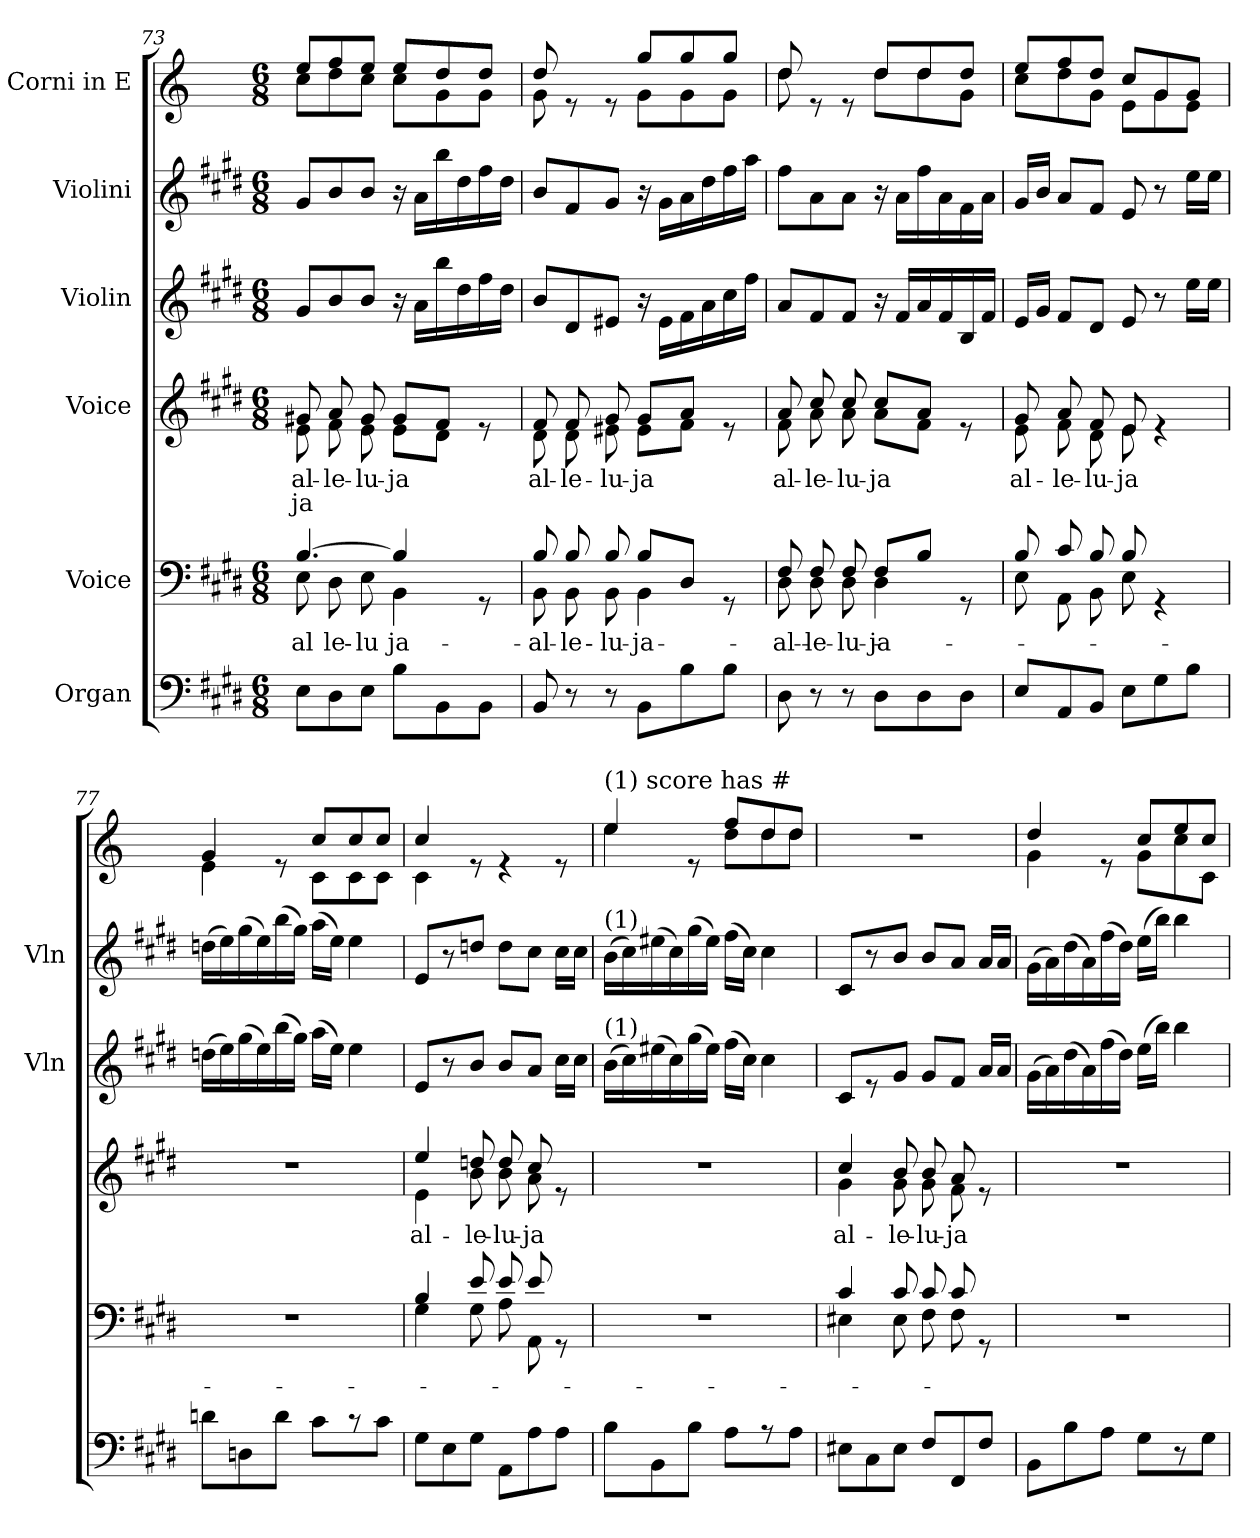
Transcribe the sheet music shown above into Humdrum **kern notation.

**kern	**kern	**text	**kern	**text	**text	**kern	**kern	**kern
*part6	*part5	*part5	*part4	*part4	*part4	*part3	*part2	*part1
*staff6	*staff5	*staff5	*staff4	*staff4	*staff4	*staff3	*staff2	*staff1
*I"Organ	*I"Voice	*	*I"Voice	*	*	*I"Violin	*I"Violini	*I"Corni in E
*	*	*	*	*	*	*I'Vln	*I'Vln	*
!!LO:PB:g=z
*clefF4	*clefF4	*	*clefG2	*	*	*clefG2	*clefG2	*clefG2
*	*	*	*	*	*	*	*	*ITrd5c8
*k[f#c#g#d#]	*k[f#c#g#d#]	*	*k[f#c#g#d#]	*	*	*k[f#c#g#d#]	*k[f#c#g#d#]	*k[f#c#g#d#]
*M6/8	*M6/8	*	*M6/8	*	*	*M6/8	*M6/8	*M6/8
=73	=73	=73	=73	=73	=73	=73	=73	=73
*	*^	*	*	*	*	*	*	*
!	!	!	!LO:LY:b	!	!LO:LY:b	!LO:LY:b	!	!	!
*	*	*	*	*^	*	*	*	*	*^
8E\L	[4.B/	8E\	al-	8g#X/	8e\	al-	-ja	8g#/L	8g#/L	8g#/L	8e\L
!	!	!	!LO:LY:b	!	!	!LO:LY:b	!	!	!	!	!
8D#\	.	8D#\	-le-	8a/	8f#\	-le-	.	8b/	8b/	8a/	8f#\
!	!	!	!LO:LY:b	!	!	!LO:LY:b	!	!	!	!	!
8E\J	.	8E\	-lu-	8g#/	8e\	-lu-	.	8b/J	8b/J	8g#/J	8e\J
!	!	!	!LO:LY:b	!	!	!LO:LY:b	!	!	!	!	!
8B\L	4B/]	4BB\	-ja	8g#/L	8e\L	-ja	.	16r	16r	8g#/L	8e\L
.	.	.	.	.	.	.	.	16a\LL	16a\LL	.	.
8BB\	.	.	.	8f#/J	8d#\J	.	.	16bb\	16bb\	8f#/	8B\
.	.	.	.	.	.	.	.	16dd#\	16dd#\	.	.
8BB\J	8rGG	8ryy	.	8re	8ryy	.	.	16ff#\	16ff#\	8f#/J	8B\J
.	.	.	.	.	.	.	.	16dd#\JJ	16dd#\JJ	.	.
=74	=74	=74	=74	=74	=74	=74	=74	=74	=74	=74	=74
!	!	!	!LO:LY:b	!	!	!LO:LY:b	!	!	!	!	!
8BB/	8B/	8BB\	al-	8f#/	8d#\	al-	.	8b/L	8b/L	8f#/	8B\
!	!	!	!LO:LY:b	!	!	!LO:LY:b	!	!	!	!	!
8r	8B/	8BB\	-le-	8f#/	8d#\	-le-	.	8d#/	8f#/	8re	4ryy
!	!	!	!LO:LY:b	!	!	!LO:LY:b	!	!	!	!	!
8r	8B/	8BB\	-lu-	8g#/	8e#X\	-lu-	.	8e#X/J	8g#/J	8re	.
!	!	!	!LO:LY:b	!	!	!LO:LY:b	!	!	!	!	!
8BB\L	8B/L	4BB\	-ja	8g#/L	8e#\L	-ja	.	16r	16r	8b/L	8B\L
.	.	.	.	.	.	.	.	16e#\LL	16g#\LL	.	.
8B\	8D#/J	.	.	8a/J	8f#\J	.	.	16f#\	16a\	8b/	8B\
.	.	.	.	.	.	.	.	16a\	16dd#\	.	.
8B\J	8rGG	8ryy	.	8re	8ryy	.	.	16cc#\	16ff#\	8b/J	8B\J
.	.	.	.	.	.	.	.	16ff#\JJ	16aa\JJ	.	.
=75	=75	=75	=75	=75	=75	=75	=75	=75	=75	=75	=75
!	!	!	!LO:LY:b	!	!	!LO:LY:b	!	!	!	!	!
8D#\	8F#/	8D#\	al-	8a/	8f#\	al-	.	8a/L	8ff#\L	8f#/	8f#\
!	!	!	!LO:LY:b	!	!	!LO:LY:b	!	!	!	!	!
8r	8F#/	8D#\	-le-	8cc#/	8a\	-le-	.	8f#/	8a\	8re	4ryy
!	!	!	!LO:LY:b	!	!	!LO:LY:b	!	!	!	!	!
8r	8F#/	8D#\	-lu-	8cc#/	8a\	-lu-	.	8f#/J	8a\J	8re	.
!	!	!	!LO:LY:b	!	!	!LO:LY:b	!	!	!	!	!
8D#\L	8F#/L	4D#\	-ja	8cc#/L	8a\L	-ja	.	16r	16r	8f#/L	8f#\L
.	.	.	.	.	.	.	.	16f#/LL	16a\LL	.	.
8D#\	8B/J	.	.	8a/J	8f#\J	.	.	16a/	16ff#\	8f#/	8f#\
.	.	.	.	.	.	.	.	16f#/	16a\	.	.
8D#\J	8rGG	8ryy	.	8re	8ryy	.	.	16B/	16f#\	8f#/J	8B\J
.	.	.	.	.	.	.	.	16f#/JJ	16a\JJ	.	.
=76	=76	=76	=76	=76	=76	=76	=76	=76	=76	=76	=76
!	!	!	!	!	!	!LO:LY:b	!	!	!	!	!
8E/L	8B/	8E\	.	8g#/	8e\	al-	.	16e/LL	16g#/LL	8g#/L	8e\L
.	.	.	.	.	.	.	.	16g#/JJ	16b/JJ	.	.
!	!	!	!	!	!	!LO:LY:b	!	!	!	!	!
8AA/	8c#/	8AA\	.	8a/	8f#\	-le-	.	8f#/L	8a/L	8a/	8f#\
!	!	!	!	!	!	!LO:LY:b	!	!	!	!	!
8BB/J	8B/	8BB\	.	8f#/	8d#\	-lu-	.	8d#/J	8f#/J	8f#/J	8B\J
!	!	!	!	!	!	!LO:LY:b	!	!	!	!	!
8E\L	8B/	8E\	.	8e/	8e\	-ja	.	8e/	8e/	8e/L	8G#\L
8G#\	4rGG	4ryy	.	4re	4ryy	.	.	8r	8r	8B/	8B\
8B\J	.	.	.	.	.	.	.	16ee\LL	16ee\LL	8B/J	8G#\J
.	.	.	.	.	.	.	.	16ee\JJ	16ee\JJ	.	.
*	*v	*v	*	*	*	*	*	*	*	*	*
*	*	*	*v	*v	*	*	*	*	*	*
!!LO:LB:g=z	!!
=77	=77	=77	=77	=77	=77	=77	=77	=77	=77
8dn\L	2.r	.	2.r	.	.	(16ddn\LL	(16ddn\LL	4B/	4G#\
.	.	.	.	.	.	16ee\)	16ee\)	.	.
8Dn\	.	.	.	.	.	(16gg#\	(16gg#\	.	.
.	.	.	.	.	.	16ee\)	16ee\)	.	.
8d\J	.	.	.	.	.	(16bb\	(16bb\	8re	8ryy
.	.	.	.	.	.	16gg#\JJ)	16gg#\JJ)	.	.
8c#\L	.	.	.	.	.	(16aa\LL	(16aa\LL	8e/L	8E\L
.	.	.	.	.	.	16ee\JJ)	16ee\JJ)	.	.
8r	.	.	.	.	.	4ee\	4ee\	8e/	8E\
8c#\J	.	.	.	.	.	.	.	8e/J	8E\J
=78	=78	=78	=78	=78	=78	=78	=78	=78	=78
*	*^	*	*	*	*	*	*	*	*
!	!	!	!	!	!LO:LY:b	!	!	!	!	!
*	*	*	*	*^	*	*	*	*	*	*
8G#\L	4B/	4G#\	.	4ee/	4e\	al-	.	8e/L	8e/L	4e/	4E\
8E\	.	.	.	.	.	.	.	8r	8r	.	.
!	!	!	!	!	!	!LO:LY:b	!	!	!	!	!
8G#\J	8e/	8G#\	.	8ddn/	8b\	-le-	.	8b/J	8ddn/J	8re	2ryy
!	!	!	!	!	!	!LO:LY:b	!	!	!	!	!
8AA\L	8e/	8A\	.	8dd/	8b\	-lu-	.	8b/L	8dd\L	4re	.
!	!	!	!	!	!	!LO:LY:b	!	!	!	!	!
8A\	8e/	8AA\	.	8cc#/	8a\	-ja	.	8a/J	8cc#\J	.	.
8A\J	8rGG	8ryy	.	8re	8ryy	.	.	16cc#\LL	16cc#\LL	8re	.
.	.	.	.	.	.	.	.	16cc#\JJ	16cc#\JJ	.	.
*	*v	*v	*	*	*	*	*	*	*	*	*
*	*	*	*v	*v	*	*	*	*	*	*
=79	=79	=79	=79	=79	=79	=79	=79	=79	=79
!	!	!	!	!	!	!	!	!LO:TX:a:t=(1) score has #	!
!	!	!	!	!	!	!	!LO:TX:a:t=(1)	!	!
!	!	!	!	!	!	!LO:TX:a:t=(1)	!	!	!
8B\L	2.r	.	2.r	.	.	(16b\LL	(16b\LL	4g#/	4g#\
.	.	.	.	.	.	16cc#\)	16cc#\)	.	.
8BB\	.	.	.	.	.	(16ee#X\	(16ee#X\	.	.
.	.	.	.	.	.	16cc#\)	16cc#\)	.	.
8B\J	.	.	.	.	.	(16gg#\	(16gg#\	8re	8ryy
.	.	.	.	.	.	16ee#\JJ)	16ee#\JJ)	.	.
8A\L	.	.	.	.	.	(16ff#\LL	(16ff#\LL	8a/L	8f#\L
.	.	.	.	.	.	16cc#\JJ)	16cc#\JJ)	.	.
8r	.	.	.	.	.	4cc#\	4cc#\	8f#/	8f#\
8A\J	.	.	.	.	.	.	.	8f#/J	8f#\J
=80	=80	=80	=80	=80	=80	=80	=80	=80	=80
*	*^	*	*	*	*	*	*	*	*
!	!	!	!	!	!LO:LY:b	!	!	!	!	!
*	*	*	*	*^	*	*	*	*	*v	*v
8E#X\L	4c#/	4E#X\	.	4cc#/	4g#\	al-	.	8c#/L	8c#/L	2.r
8C#\	.	.	.	.	.	.	.	8r	8r	.
!	!	!	!	!	!	!LO:LY:b	!	!	!	!
8E#\J	8c#/	8E#\	.	8b/	8g#\	-le-	.	8g#/J	8b/J	.
!	!	!	!	!	!	!LO:LY:b	!	!	!	!
8F#/L	8c#/	8F#\	.	8b/	8g#\	-lu-	.	8g#/L	8b/L	.
!	!	!	!	!	!	!LO:LY:b	!	!	!	!
8FF#/	8c#/	8F#\	.	8a/	8f#\	-ja	.	8f#/J	8a/J	.
8F#/J	8rGG	8ryy	.	8re	8ryy	.	.	16a/LL	16a/LL	.
.	.	.	.	.	.	.	.	16a/JJ	16a/JJ	.
*	*v	*v	*	*	*	*	*	*	*	*
*	*	*	*v	*v	*	*	*	*	*
=81	=81	=81	=81	=81	=81	=81	=81	=81
*	*	*	*	*	*	*	*	*^
8BB\L	2.r	.	2.r	.	.	(16g#\LL	(16g#\LL	4f#/	4B\
.	.	.	.	.	.	16a\)	16a\)	.	.
8B\	.	.	.	.	.	(16dd#\	(16dd#\	.	.
.	.	.	.	.	.	16a\)	16a\)	.	.
8A\J	.	.	.	.	.	(16ff#\	(16ff#\	8re	8ryy
.	.	.	.	.	.	16dd#\JJ)	16dd#\JJ)	.	.
8G#\L	.	.	.	.	.	(16ee\LL	(16ee\LL	8e/L	8B\L
.	.	.	.	.	.	16bb\JJ)	16bb\JJ)	.	.
8r	.	.	.	.	.	4bb\	4bb\	8g#/	8e\
8G#\J	.	.	.	.	.	.	.	8e/J	8E\J
*	*	*	*	*	*	*	*	*v	*v
=	=	=	=	=	=	=	=	=
*-	*-	*-	*-	*-	*-	*-	*-	*-
